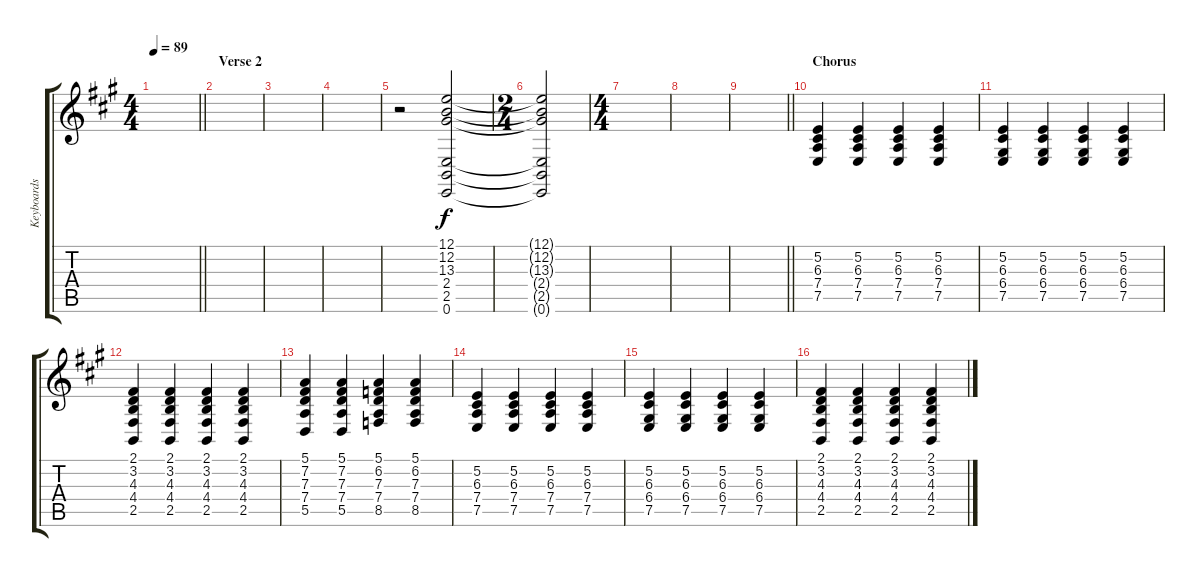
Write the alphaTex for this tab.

\track ("Keyboards" "Keyboards") {instrument rockorgan bank 1}
\staff {score tabs}
\tuning (E4 B3 G3 D3 A2 E2) {hide}
\ts (4 4)
\tempo 89
\clef g2
\barLineRight lightlight
\ks a
|
\section ("" "Verse 2")
|
|
|
r.2{volume 8 instrument rockorgan} (12.1 12.2 13.3 2.4 2.5 0.6).2 |
\ts (2 4)
(12.1{t} 12.2{t} 13.3{t} 2.4{t} 2.5{t} 0.6{t}).2 |
\ts (4 4)
|
|
\barLineRight lightlight
|
\section ("" "Chorus")
(5.2 6.3 7.4 7.5).4{volume 11 instrument brightacousticpiano} (5.2 6.3 7.4 7.5).4 (5.2 6.3 7.4 7.5).4 (5.2 6.3 7.4 7.5).4 |
(5.2 6.3 6.4 7.5).4 (5.2 6.3 6.4 7.5).4 (5.2 6.3 6.4 7.5).4 (5.2 6.3 6.4 7.5).4 |
(2.1 3.2 4.3 4.4 2.5).4 (2.1 3.2 4.3 4.4 2.5).4 (2.1 3.2 4.3 4.4 2.5).4 (2.1 3.2 4.3 4.4 2.5).4 |
(5.1 7.2 7.3 7.4 5.5).4 (5.1 7.2 7.3 7.4 5.5).4 (5.1 6.2 7.3 7.4 8.5).4 (5.1 6.2 7.3 7.4 8.5).4 |
(5.2 6.3 7.4 7.5).4{volume 11 instrument brightacousticpiano} (5.2 6.3 7.4 7.5).4 (5.2 6.3 7.4 7.5).4 (5.2 6.3 7.4 7.5).4 |
(5.2 6.3 6.4 7.5).4 (5.2 6.3 6.4 7.5).4 (5.2 6.3 6.4 7.5).4 (5.2 6.3 6.4 7.5).4 |
(2.1 3.2 4.3 4.4 2.5).4 (2.1 3.2 4.3 4.4 2.5).4 (2.1 3.2 4.3 4.4 2.5).4 (2.1 3.2 4.3 4.4 2.5).4
